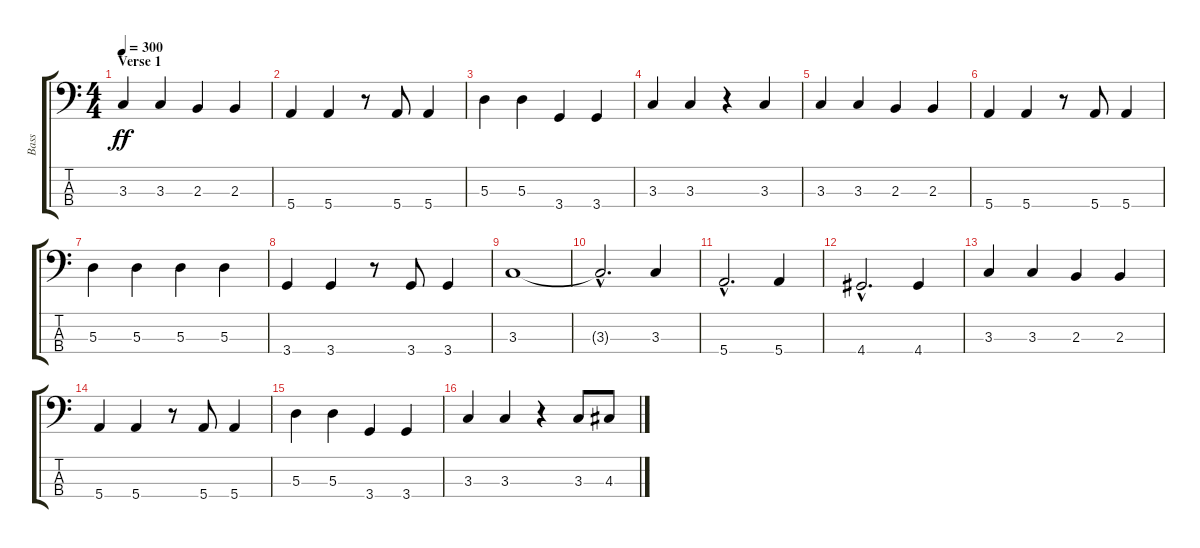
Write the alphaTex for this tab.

\track ("Bass" "Bass") {instrument electricbassfinger}
\staff {score tabs}
\tuning (G2 D2 A1 E1) {hide}
\ts (4 4)
\section ("" "Verse 1")
\tempo 300
\clef f4
\ks c
3.3.4{dy ff instrument electricbassfinger} 3.3.4 2.3.4 2.3.4 |
5.4.4 5.4.4 r.8 5.4.8 5.4.4 |
5.3.4 5.3.4 3.4.4 3.4.4 |
3.3.4 3.3.4 r.4 3.3.4 |
3.3.4 3.3.4 2.3.4 2.3.4 |
5.4.4 5.4.4 r.8 5.4.8 5.4.4 |
5.3.4 5.3.4 5.3.4 5.3.4 |
3.4.4 3.4.4 r.8 3.4.8 3.4.4 |
3.3.1 |
3.3{hac t}.2{d} 3.3.4 |
5.4{hac}.2{d} 5.4.4 |
4.4{hac}.2{d} 4.4.4 |
3.3.4 3.3.4 2.3.4 2.3.4 |
5.4.4 5.4.4 r.8 5.4.8 5.4.4 |
5.3.4 5.3.4 3.4.4 3.4.4 |
3.3.4 3.3.4 r.4 3.3.8 4.3.8
